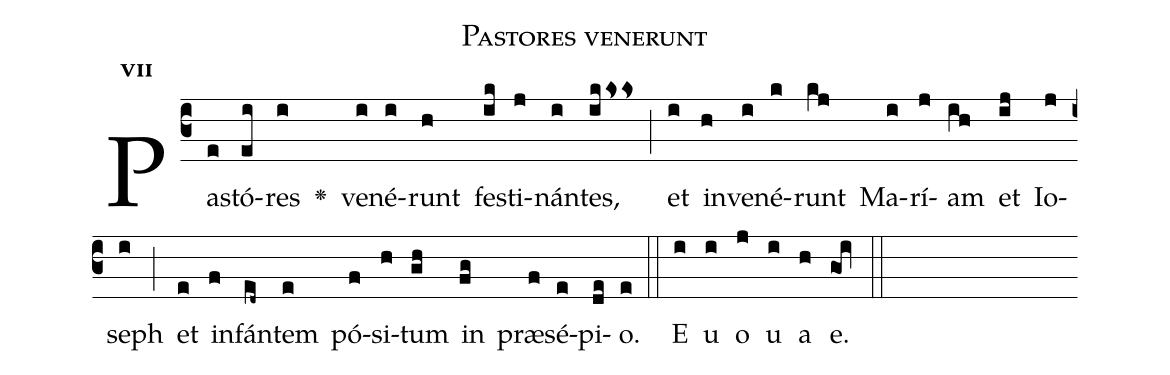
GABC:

name:Pastores venerunt;
office-part:Antiphona;
mode:7;
%%
initial-style: 1;
name: Pastores venerunt
book: Antiphonae & Responsoria/Tomus I, p. 89;
occasion: Dominica Infra Octavam Nativitatis;
office-part: Vesperae I Ant 3;
user-notes: ;
commentary: ;
annotation: 7d;
centering-scheme: english;
fontsize: 12;
font: OFLSortsMillGoudy;
height: 11;
width: 4.5;
%%
(c3)Pa(e)stó(ei)res(i) <v>\greheightstar</v>() ve(i)né(i)runt(h) fe(ik)sti(j)nán(i)tes,(ikkss) (;) et(i) in(h)ve(i)né(k)runt(kj) Ma(i)rí(j)am(ih) et(ij) Io(j)seph(i) (;) et(e) in(f)fán(ed~)tem(e) pó(f)si(h)tum(gh) in(fg) præ(f)sé(e)pi(de)o.(e) (::)
E(i) u(i) o(j) u(i) a(h) e.(goi) (::)
